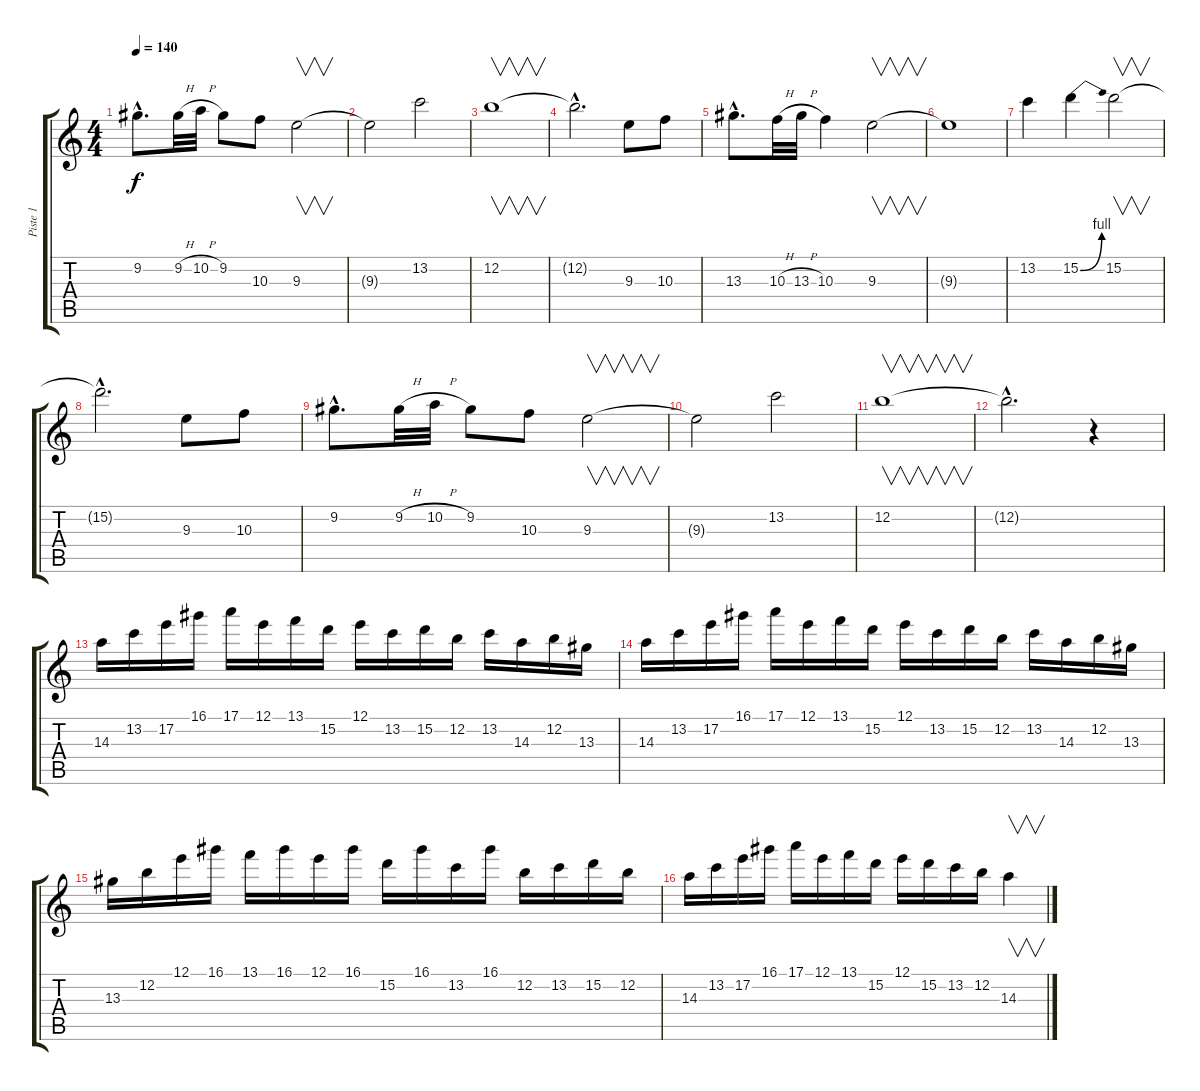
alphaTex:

\track ("Piste 1" "Piste 1") {instrument distortionguitar}
\staff {score tabs}
\tuning (E4 B3 G3 D3 A2 E2) {hide}
\ts (4 4)
\tempo 140
\clef g2
\ks c
9.2{hac}.8{d dy f} 9.2{h}.32 10.2{h}.32 9.2.8 10.3.8 9.3.2{v} |
9.3{t}.2 13.2.2 |
12.2.1{v} |
12.2{hac t}.2{d} 9.3.8 10.3.8 |
13.3{hac}.8{d} 10.3{h}.32 13.3{h}.32 10.3.4 9.3.2{v} |
9.3{t}.1 |
13.2.4 15.2{be (bend 0 0 60 4)}.4 15.2.2{v} |
15.2{hac t}.2{d} 9.3.8 10.3.8 |
9.2{hac}.8{d} 9.2{h}.32 10.2{h}.32 9.2.8 10.3.8 9.3.2{v} |
9.3{t}.2 13.2.2 |
12.2.1{v} |
12.2{hac t}.2{d} r.4 |
14.3.16 13.2.16 17.2.16 16.1.16 17.1.16 12.1.16 13.1.16 15.2.16 12.1.16 13.2.16 15.2.16 12.2.16 13.2.16 14.3.16 12.2.16 13.3.16 |
14.3.16 13.2.16 17.2.16 16.1.16 17.1.16 12.1.16 13.1.16 15.2.16 12.1.16 13.2.16 15.2.16 12.2.16 13.2.16 14.3.16 12.2.16 13.3.16 |
13.3.16 12.2.16 12.1.16 16.1.16 13.1.16 16.1.16 12.1.16 16.1.16 15.2.16 16.1.16 13.2.16 16.1.16 12.2.16 13.2.16 15.2.16 12.2.16 |
14.3.16 13.2.16 17.2.16 16.1.16 17.1.16 12.1.16 13.1.16 15.2.16 12.1.16 15.2.16 13.2.16 12.2.16 14.3.4{v}
